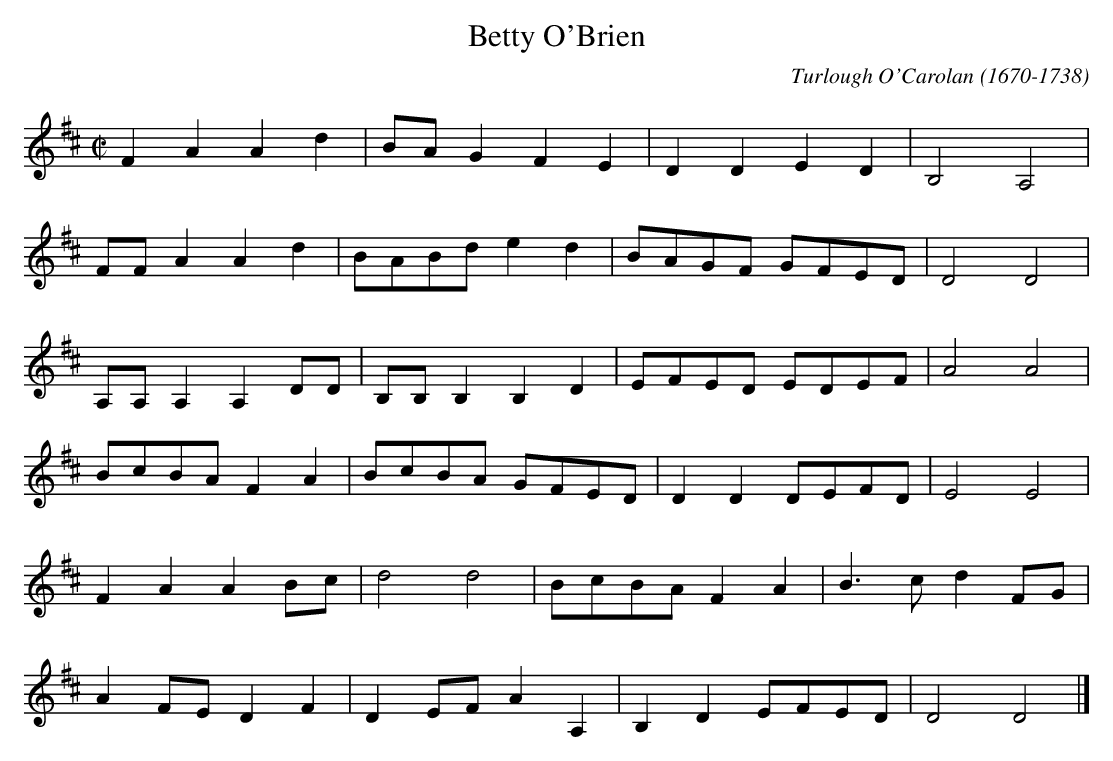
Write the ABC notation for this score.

X:1occ
T:Betty O'Brien
C:Turlough O'Carolan (1670-1738)
M:C|
L:1/8
K:D
C:ALLEGHRETTO
F2A2A2d2|BA G2F2E2|D2D2E2D2|B,4A,4|
FF A2A2d2|BABd e2d2|BAGF GFED|D4D4|
A,A, A,2A,2DD|B,B, B,2B,2D2|EFED EDEF|A4A4|
BcBA F2A2|BcBA GFED|D2D2DEFD|E4E4|
F2A2A2Bc|d4d4|BcBA F2A2|B3c d2FG|
A2FE D2F2|D2EF A2A,2|B,2D2EFED|D4D4|]
